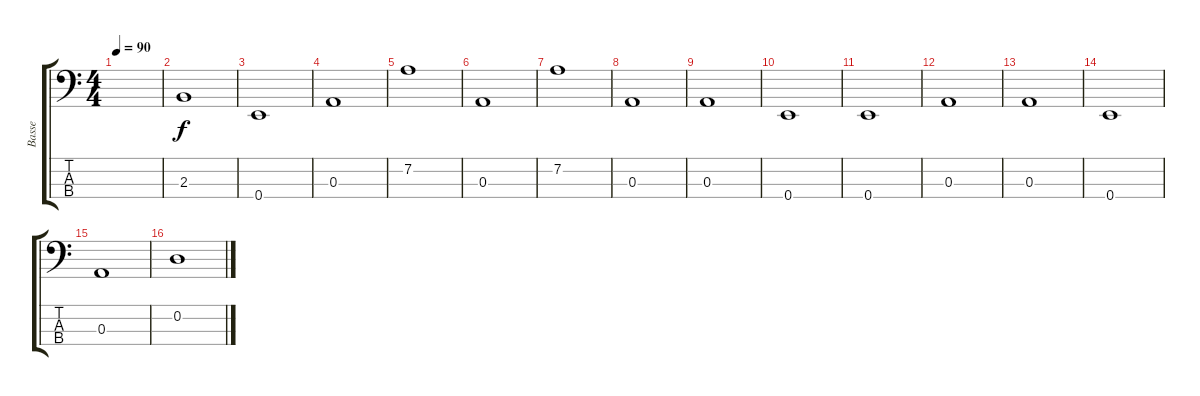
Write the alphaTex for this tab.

\track ("Basse" "Basse") {instrument fretlessbass}
\staff {score tabs}
\tuning (G2 D2 A1 E1) {hide}
\ts (4 4)
\tempo 90
\clef f4
\ks c
|
2.3.1 |
0.4.1 |
0.3.1 |
7.2.1 |
0.3.1 |
7.2.1 |
0.3.1 |
0.3.1 |
0.4.1 |
0.4.1 |
0.3.1 |
0.3.1 |
0.4.1 |
0.3.1 |
0.2.1
